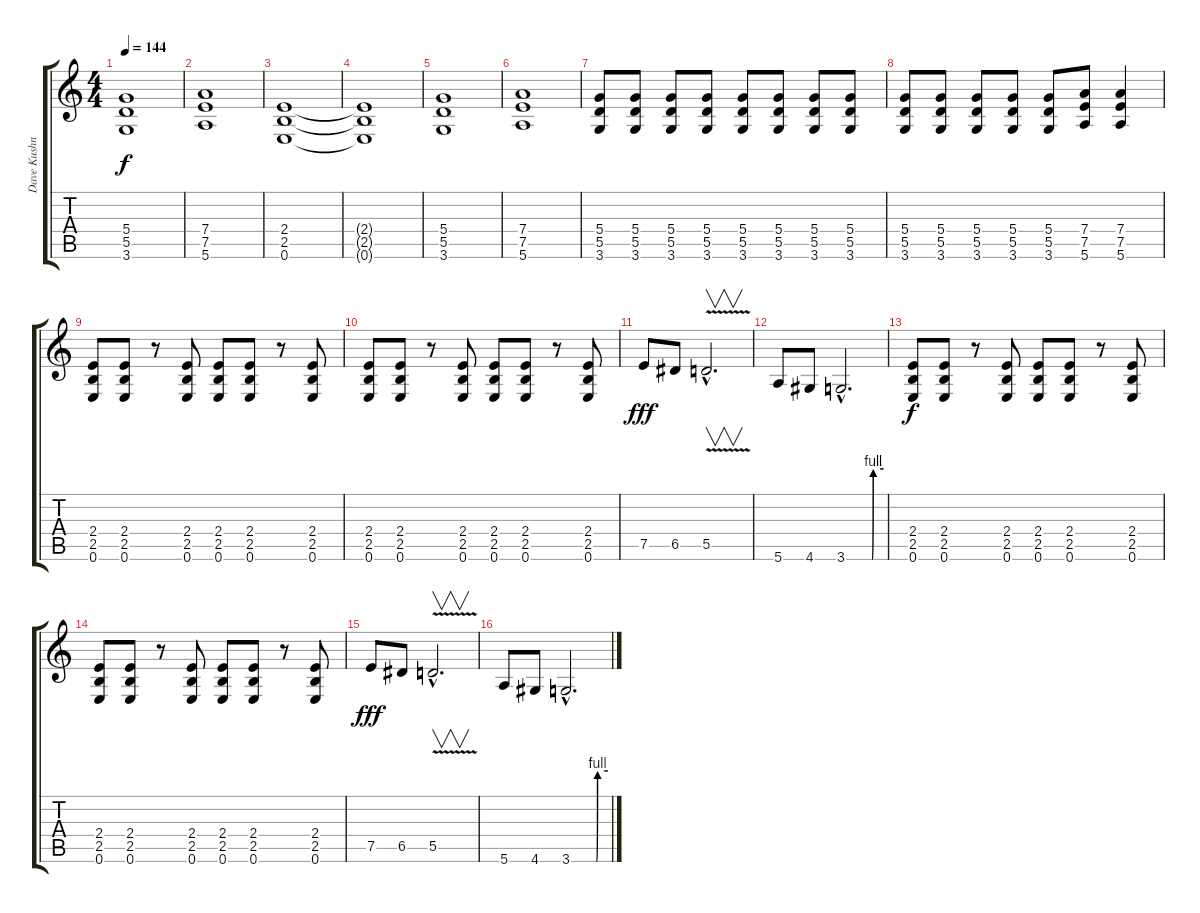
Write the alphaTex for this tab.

\track ("Dave Kushner" "Dave Kushn") {instrument distortionguitar}
\staff {score tabs}
\tuning (E4 B3 G3 D3 A2 E2) {hide}
\ts (4 4)
\tempo 144
\clef g2
\ks c
(5.4 5.5 3.6).1{dy f volume 7} |
(7.4 7.5 5.6).1 |
(2.4 2.5 0.6).1 |
(2.4{t} 2.5{t} 0.6{t}).1 |
(5.4 5.5 3.6).1 |
(7.4 7.5 5.6).1 |
(5.4 5.5 3.6).8 (5.4 5.5 3.6).8 (5.4 5.5 3.6).8 (5.4 5.5 3.6).8 (5.4 5.5 3.6).8 (5.4 5.5 3.6).8 (5.4 5.5 3.6).8 (5.4 5.5 3.6).8 |
(5.4 5.5 3.6).8 (5.4 5.5 3.6).8 (5.4 5.5 3.6).8 (5.4 5.5 3.6).8 (5.4 5.5 3.6).8 (7.4 7.5 5.6).8 (7.4 7.5 5.6).4 |
(2.4 2.5 0.6).8{volume 9} (2.4 2.5 0.6).8 r.8 (2.4 2.5 0.6).8 (2.4 2.5 0.6).8 (2.4 2.5 0.6).8 r.8 (2.4 2.5 0.6).8 |
(2.4 2.5 0.6).8 (2.4 2.5 0.6).8 r.8 (2.4 2.5 0.6).8 (2.4 2.5 0.6).8 (2.4 2.5 0.6).8 r.8 (2.4 2.5 0.6).8 |
7.5.8{dy fff} 6.5.8 5.5{v hac}.2{v d} |
5.6.8 4.6.8 3.6{be (custom 0 0 30 0 41 0 43 4 60 4) hac}.2{d} |
(2.4 2.5 0.6).8{dy f} (2.4 2.5 0.6).8 r.8 (2.4 2.5 0.6).8 (2.4 2.5 0.6).8 (2.4 2.5 0.6).8 r.8 (2.4 2.5 0.6).8 |
(2.4 2.5 0.6).8 (2.4 2.5 0.6).8 r.8 (2.4 2.5 0.6).8 (2.4 2.5 0.6).8 (2.4 2.5 0.6).8 r.8 (2.4 2.5 0.6).8 |
7.5.8{dy fff} 6.5.8 5.5{v hac}.2{v d} |
5.6.8 4.6.8 3.6{be (custom 0 0 30 0 41 0 43 4 60 4) hac}.2{d}
